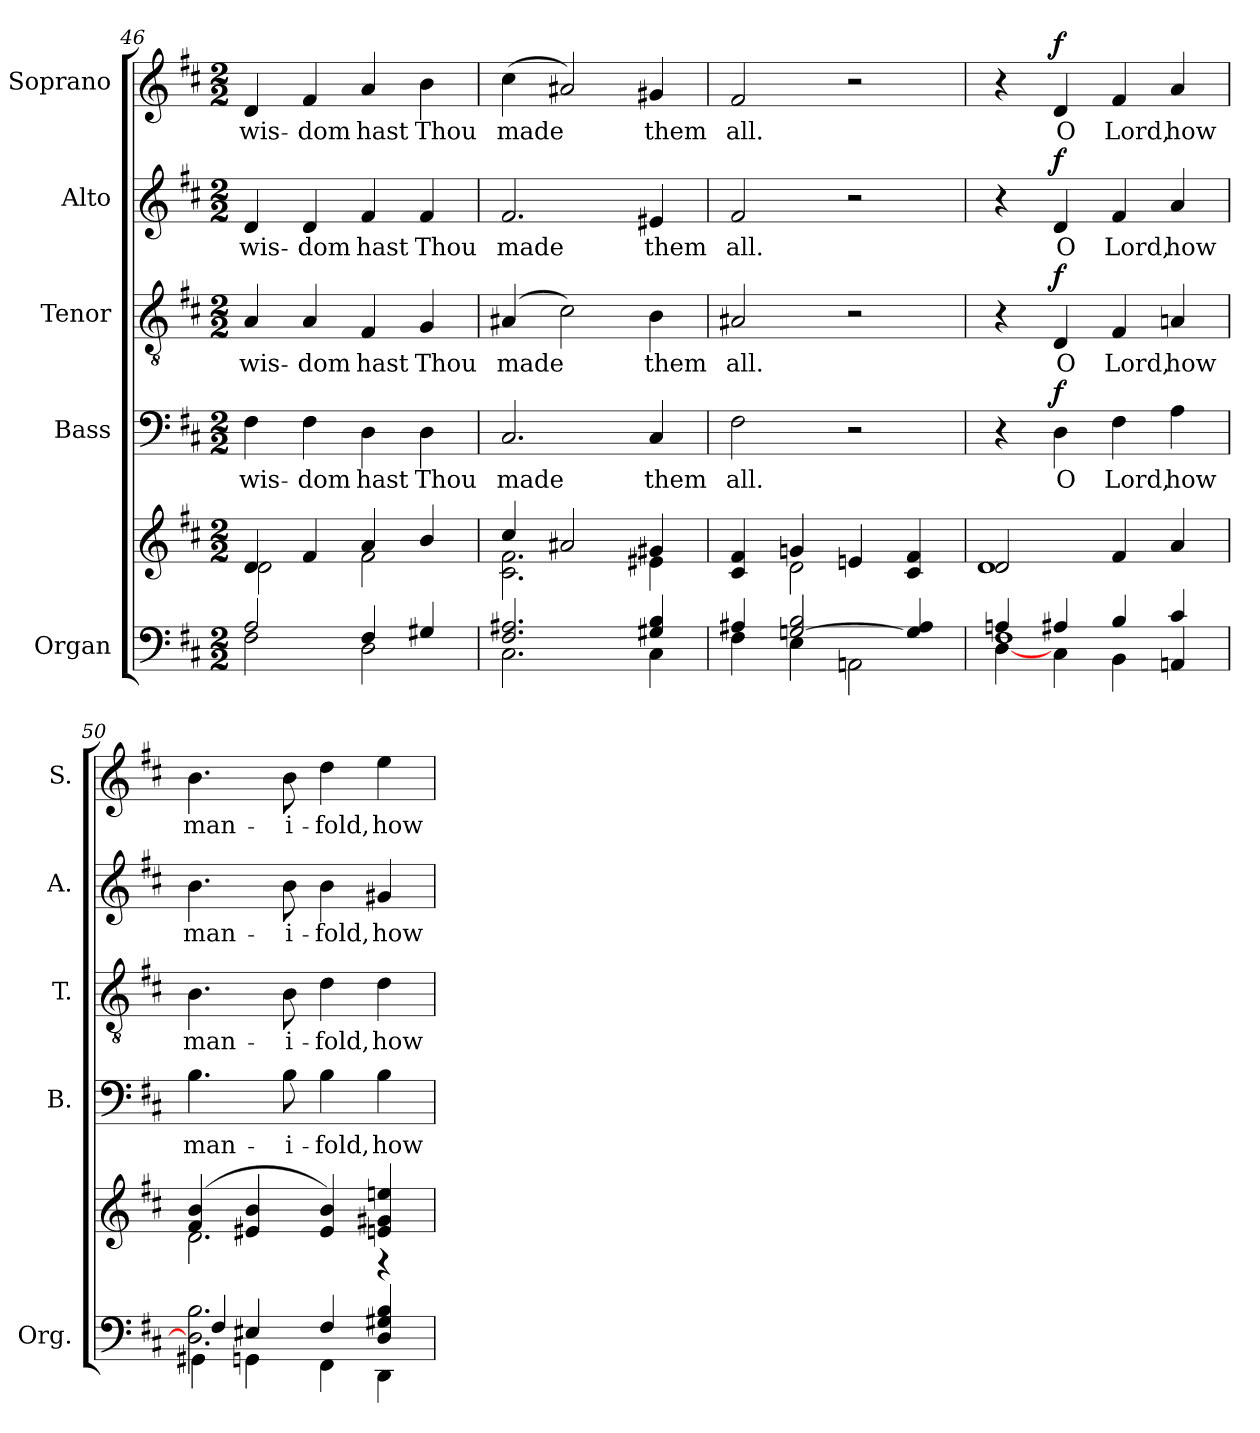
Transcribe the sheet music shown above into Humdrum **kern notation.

**kern	**kern	**kern	**text	**dynam	**kern	**text	**dynam	**kern	**text	**dynam	**kern	**text	**dynam
*part5	*part5	*part4	*part4	*part4	*part3	*part3	*part3	*part2	*part2	*part2	*part1	*part1	*part1
*staff6	*staff5	*staff4	*staff4	*staff4	*staff3	*staff3	*staff3	*staff2	*staff2	*staff2	*staff1	*staff1	*staff1
*I"Organ	*	*I"Bass	*	*	*I"Tenor	*	*	*I"Alto	*	*	*I"Soprano	*	*
*I'Org.	*	*I'B.	*	*	*I'T.	*	*	*I'A.	*	*	*I'S.	*	*
*clefF4	*clefG2	*clefF4	*	*	*clefGv2	*	*	*clefG2	*	*	*clefG2	*	*
*	*	*	*	*	*ITrd7c12	*	*	*	*	*	*	*	*
*k[f#c#]	*k[f#c#]	*k[f#c#]	*	*	*k[f#c#]	*	*	*k[f#c#]	*	*	*k[f#c#]	*	*
*D:	*D:	*D:	*	*	*D:	*	*	*D:	*	*	*D:	*	*
*M2/2	*M2/2	*M2/2	*	*	*M2/2	*	*	*M2/2	*	*	*M2/2	*	*
=46	=46	=46	=46	=46	=46	=46	=46	=46	=46	=46	=46	=46	=46
*^	*^	*	*	*	*	*	*	*	*	*	*	*	*
!	!	!	!	!	!LO:LY:b:color=#000000	!	!	!	!	!	!	!	!	!	!
!	!	!	!	!	!	!	!	!LO:LY:b:color=#000000	!	!	!	!	!	!	!
!	!	!	!	!	!	!	!	!	!	!	!LO:LY:b:color=#000000	!	!	!	!
!	!	!	!	!	!	!	!	!	!	!	!	!	!	!LO:LY:b:color=#000000	!
2Ai/	2F#i\	4di/	2di\	4F#i\	wis-	.	4AAi/	wis-	.	4di/	wis-	.	4di/	wis-	.
!	!	!	!	!	!LO:LY:b:color=#000000	!	!	!	!	!	!	!	!	!	!
!	!	!	!	!	!	!	!	!LO:LY:b:color=#000000	!	!	!	!	!	!	!
!	!	!	!	!	!	!	!	!	!	!	!LO:LY:b:color=#000000	!	!	!	!
!	!	!	!	!	!	!	!	!	!	!	!	!	!	!LO:LY:b:color=#000000	!
.	.	4f#i/	.	4F#i\	-dom	.	4AAi/	-dom	.	4di/	-dom	.	4f#i/	-dom	.
!	!	!	!	!	!LO:LY:b:color=#000000	!	!	!	!	!	!	!	!	!	!
!	!	!	!	!	!	!	!	!LO:LY:b:color=#000000	!	!	!	!	!	!	!
!	!	!	!	!	!	!	!	!	!	!	!LO:LY:b:color=#000000	!	!	!	!
!	!	!	!	!	!	!	!	!	!	!	!	!	!	!LO:LY:b:color=#000000	!
4F#i/	2Di\	4ai/	2f#i\	4Di\	hast	.	4FF#i/	hast	.	4f#i/	hast	.	4ai/	hast	.
!	!	!	!	!	!LO:LY:b:color=#000000	!	!	!	!	!	!	!	!	!	!
!	!	!	!	!	!	!	!	!LO:LY:b:color=#000000	!	!	!	!	!	!	!
!	!	!	!	!	!	!	!	!	!	!	!LO:LY:b:color=#000000	!	!	!	!
!	!	!	!	!	!	!	!	!	!	!	!	!	!	!LO:LY:b:color=#000000	!
4G#Xi/	.	4bi/	.	4Di\	Thou	.	4GGi/	Thou	.	4f#i/	Thou	.	4bi\	Thou	.
=47	=47	=47	=47	=47	=47	=47	=47	=47	=47	=47	=47	=47	=47	=47	=47
!	!	!	!	!	!LO:LY:b:color=#000000	!	!	!	!	!	!	!	!	!	!
!	!	!	!	!	!	!	!	!LO:LY:b:color=#000000	!	!	!	!	!	!	!
!	!	!	!	!	!	!	!	!	!	!	!LO:LY:b:color=#000000	!	!	!	!
!	!	!	!	!	!	!	!	!	!	!	!	!	!	!LO:LY:b:color=#000000	!
2.F#i/ 2.A#Xi	2.C#i\	4cc#i/	2.c#i\ 2.f#i	2.C#i/	made	.	(4AA#Xi/	made	.	2.f#i/	made	.	(4cc#i\	made	.
.	.	2a#Xi/	.	.	.	.	2C#i\)	.	.	.	.	.	2a#Xi/)	.	.
!	!	!	!	!	!LO:LY:b:color=#000000	!	!	!	!	!	!	!	!	!	!
!	!	!	!	!	!	!	!	!LO:LY:b:color=#000000	!	!	!	!	!	!	!
!	!	!	!	!	!	!	!	!	!	!	!LO:LY:b:color=#000000	!	!	!	!
!	!	!	!	!	!	!	!	!	!	!	!	!	!	!LO:LY:b:color=#000000	!
4G#Xi/ 4Bi	4C#i\	4g#Xi/	4e#Xi\	4C#i/	them	.	4BBi\	them	.	4e#Xi/	them	.	4g#Xi/	them	.
=48	=48	=48	=48	=48	=48	=48	=48	=48	=48	=48	=48	=48	=48	=48	=48
!	!	!	!	!	!LO:LY:b:color=#000000	!	!	!	!	!	!	!	!	!	!
!	!	!	!	!	!	!	!	!LO:LY:b:color=#000000	!	!	!	!	!	!	!
!	!	!	!	!	!	!	!	!	!	!	!LO:LY:b:color=#000000	!	!	!	!
!	!	!	!	!	!	!	!	!	!	!	!	!	!	!LO:LY:b:color=#000000	!
4A#Xi/	4F#i\	4c#i/ 4f#i	4ryy	2F#i\	all.	.	2AA#Xi/	all.	.	2f#i/	all.	.	2f#i/	all.	.
[>2Gni/ 2Bi	4Ei\	4gni/	2di\	.	.	.	.	.	.	.	.	.	.	.	.
.	2AAni\	4eni/	.	2r	.	.	2r	.	.	2r	.	.	2r	.	.
4Gi/] 4A#i	.	4c#i/ 4f#i	4ryy	.	.	.	.	.	.	.	.	.	.	.	.
=49	=49	=49	=49	=49	=49	=49	=49	=49	=49	=49	=49	=49	=49	=49	=49
*	*^	*	*	*	*	*	*	*	*	*	*	*	*	*	*
4Ani/	[>4Di\	1F#i	2di/	1di	4r	.	.	4r	.	.	4r	.	.	4r	.	.
!	!	!	!	!	!	!LO:LY:b:color=#000000	!	!	!	!	!	!	!	!	!	!
!	!	!	!	!	!	!	!	!	!LO:LY:b:color=#000000	!	!	!	!	!	!	!
!	!	!	!	!	!	!	!	!	!	!	!	!LO:LY:b:color=#000000	!	!	!	!
!	!	!	!	!	!	!	!	!	!	!	!	!	!	!	!LO:LY:b:color=#000000	!
4A#Xi/	4C#i\	.	.	.	4Di\	O	f	4DDi/	O	f	4di/	O	f	4di/	O	f
!	!	!	!	!	!	!LO:LY:b:color=#000000	!	!	!	!	!	!	!	!	!	!
!	!	!	!	!	!	!	!	!	!LO:LY:b:color=#000000	!	!	!	!	!	!	!
!	!	!	!	!	!	!	!	!	!	!	!	!LO:LY:b:color=#000000	!	!	!	!
!	!	!	!	!	!	!	!	!	!	!	!	!	!	!	!LO:LY:b:color=#000000	!
4Bi/	4BBi\	.	4f#i/	.	4F#i\	Lord,	.	4FF#i/	Lord,	.	4f#i/	Lord,	.	4f#i/	Lord,	.
!	!	!	!	!	!	!LO:LY:b:color=#000000	!	!	!	!	!	!	!	!	!	!
!	!	!	!	!	!	!	!	!	!LO:LY:b:color=#000000	!	!	!	!	!	!	!
!	!	!	!	!	!	!	!	!	!	!	!	!LO:LY:b:color=#000000	!	!	!	!
!	!	!	!	!	!	!	!	!	!	!	!	!	!	!	!LO:LY:b:color=#000000	!
4c#i/	4AAni/	.	4ai/	.	4Ai\	how	.	4AAni/	how	.	4ai/	how	.	4ai/	how	.
=50	=50	=50	=50	=50	=50	=50	=50	=50	=50	=50	=50	=50	=50	=50	=50	=50
!	!	!	!	!	!	!LO:LY:b:color=#000000	!	!	!	!	!	!	!	!	!	!
!	!	!	!	!	!	!	!	!	!LO:LY:b:color=#000000	!	!	!	!	!	!	!
!	!	!	!	!	!	!	!	!	!	!	!	!LO:LY:b:color=#000000	!	!	!	!
!	!	!	!	!	!	!	!	!	!	!	!	!	!	!	!LO:LY:b:color=#000000	!
2.Di\] 2.Bi	4GG#Xi\	4F#i/	(4f#i/ 4bi	2.di\	4.Bi\	man-	.	4.BBi\	man-	.	4.bi\	man-	.	4.bi\	man-	.
.	4GGni\	4E#Xi/	4e#Xi/ 4bi	.	.	.	.	.	.	.	.	.	.	.	.	.
!	!	!	!	!	!	!LO:LY:b:color=#000000	!	!	!	!	!	!	!	!	!	!
!	!	!	!	!	!	!	!	!	!LO:LY:b:color=#000000	!	!	!	!	!	!	!
!	!	!	!	!	!	!	!	!	!	!	!	!LO:LY:b:color=#000000	!	!	!	!
!	!	!	!	!	!	!	!	!	!	!	!	!	!	!	!LO:LY:b:color=#000000	!
.	.	.	.	.	8Bi\	-i-	.	8BBi\	-i-	.	8bi\	-i-	.	8bi\	-i-	.
!	!	!	!	!	!	!LO:LY:b:color=#000000	!	!	!	!	!	!	!	!	!	!
!	!	!	!	!	!	!	!	!	!LO:LY:b:color=#000000	!	!	!	!	!	!	!
!	!	!	!	!	!	!	!	!	!	!	!	!LO:LY:b:color=#000000	!	!	!	!
!	!	!	!	!	!	!	!	!	!	!	!	!	!	!	!LO:LY:b:color=#000000	!
.	4FF#i\	4F#i/	4e#i/ 4bi)	.	4Bi\	-fold,	.	4Di\	-fold,	.	4bi\	-fold,	.	4ddi\	-fold,	.
!	!	!	!	!	!	!LO:LY:b:color=#000000	!	!	!	!	!	!	!	!	!	!
!	!	!	!	!	!	!	!	!	!LO:LY:b:color=#000000	!	!	!	!	!	!	!
!	!	!	!	!	!	!	!	!	!	!	!	!LO:LY:b:color=#000000	!	!	!	!
!	!	!	!	!	!	!	!	!	!	!	!	!	!	!	!LO:LY:b:color=#000000	!
4ryy	4DDi\	4Di/ 4G#Xi 4Bi	4eni/ 4g#Xi 4eeni	4r	4Bi\	how	.	4Di\	how	.	4g#Xi/	how	.	4eei\	how	.
*v	*v	*v	*	*	*	*	*	*	*	*	*	*	*	*	*	*
*	*v	*v	*	*	*	*	*	*	*	*	*	*	*	*
=	=	=	=	=	=	=	=	=	=	=	=	=	=
*-	*-	*-	*-	*-	*-	*-	*-	*-	*-	*-	*-	*-	*-
